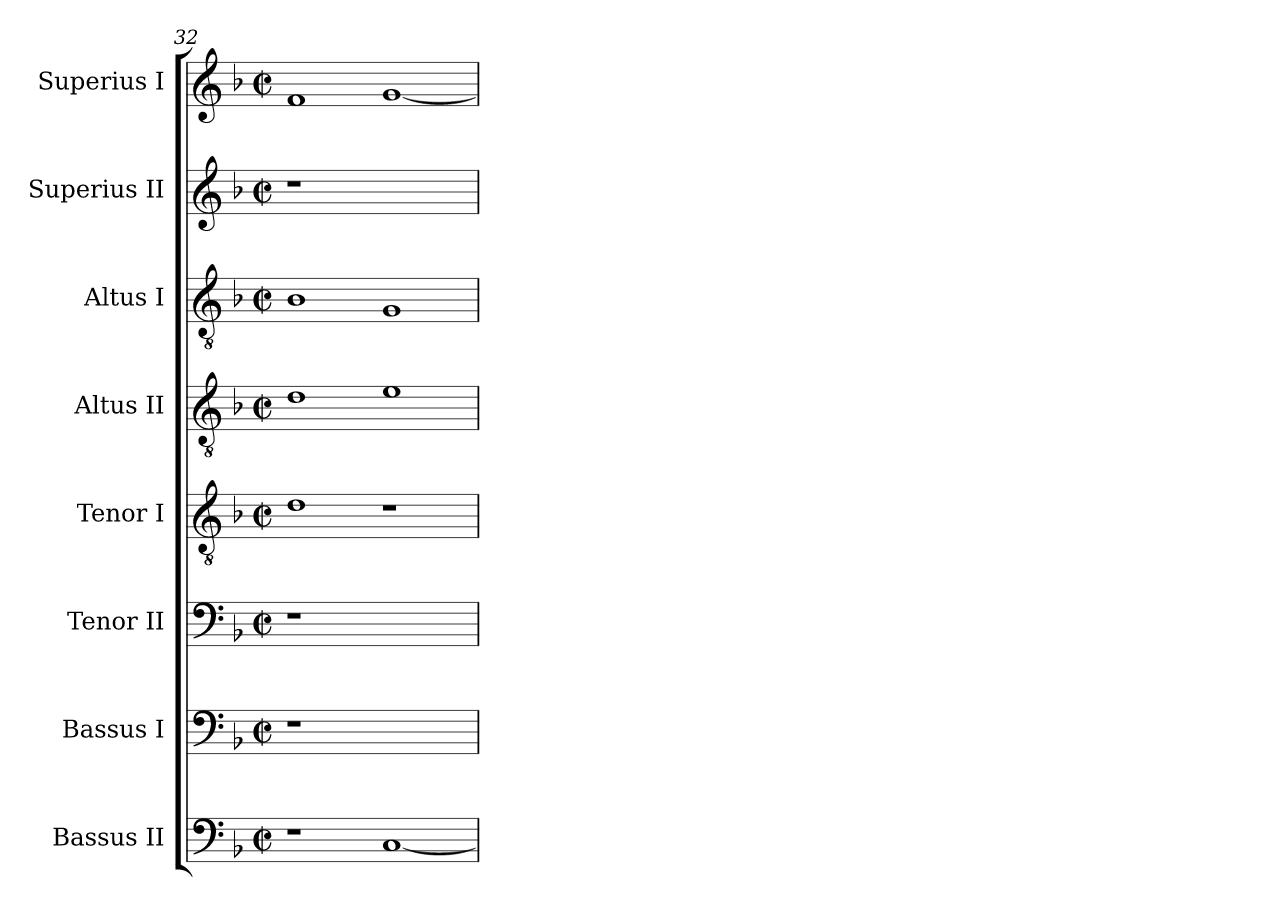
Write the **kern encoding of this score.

**kern	**kern	**kern	**kern	**kern	**kern	**kern	**kern
*part8	*part7	*part6	*part5	*part4	*part3	*part2	*part1
*staff8	*staff7	*staff6	*staff5	*staff4	*staff3	*staff2	*staff1
*I"Bassus II	*I"Bassus I	*I"Tenor II	*I"Tenor I	*I"Altus II	*I"Altus I	*I"Superius II	*I"Superius I
*I'B. II	*I'B. I	*I'T. II	*I'T. I	*I'A. II	*I'A. I	*I'S. II	*I'S. I
*clefF4	*clefF4	*clefF4	*clefGv2	*clefGv2	*clefGv2	*clefG2	*clefG2
*	*	*	*ITrd7c12	*ITrd7c12	*ITrd7c12	*	*
*k[b-]	*k[b-]	*k[b-]	*k[b-]	*k[b-]	*k[b-]	*k[b-]	*k[b-]
*F:	*F:	*F:	*F:	*F:	*F:	*F:	*F:
*M2/2	*M2/2	*M2/2	*M2/2	*M2/2	*M2/2	*M2/2	*M2/2
*met(c|)	*met(c|)	*met(c|)	*met(c|)	*met(c|)	*met(c|)	*met(c|)	*met(c|)
=32	=32	=32	=32	=32	=32	=32	=32
!	!LO:N:vis=1	!LO:N:vis=1	!	!	!	!LO:N:vis=1	!
1r	1r	1r	1Di	1Di	1BB-i	1r	1fi
[<1Ci	1ryy	1ryy	1r	1Ei	1GGi	1ryy	[<1gi
=	=	=	=	=	=	=	=
*-	*-	*-	*-	*-	*-	*-	*-
